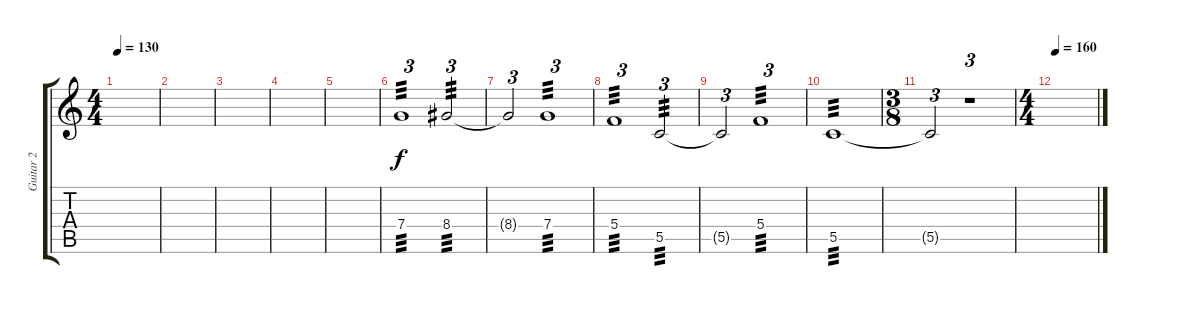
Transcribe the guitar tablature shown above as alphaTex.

\track ("Guitar 2" "Guitar 2") {instrument distortionguitar}
\staff {score tabs}
\tuning (D4 A3 F3 C3 G2 C2) {hide}
\ts (4 4)
\tempo 130
\clef g2
\ks c
|
|
|
|
|
7.4.1{tu (3 2) tp 3} 8.4.2{tu (3 2) tp 3} |
8.4{t}.2{tu (3 2)} 7.4.1{tu (3 2) tp 3} |
5.4.1{tu (3 2) tp 3} 5.5.2{tu (3 2) tp 3} |
5.5{t}.2{tu (3 2)} 5.4.1{tu (3 2) tp 3} |
5.5.1{tp 3} |
\ts (3 8)
5.5{t}.2{tu (3 2)} r.1{tu (3 2)} |
\ts (4 4)
\tempo 160
